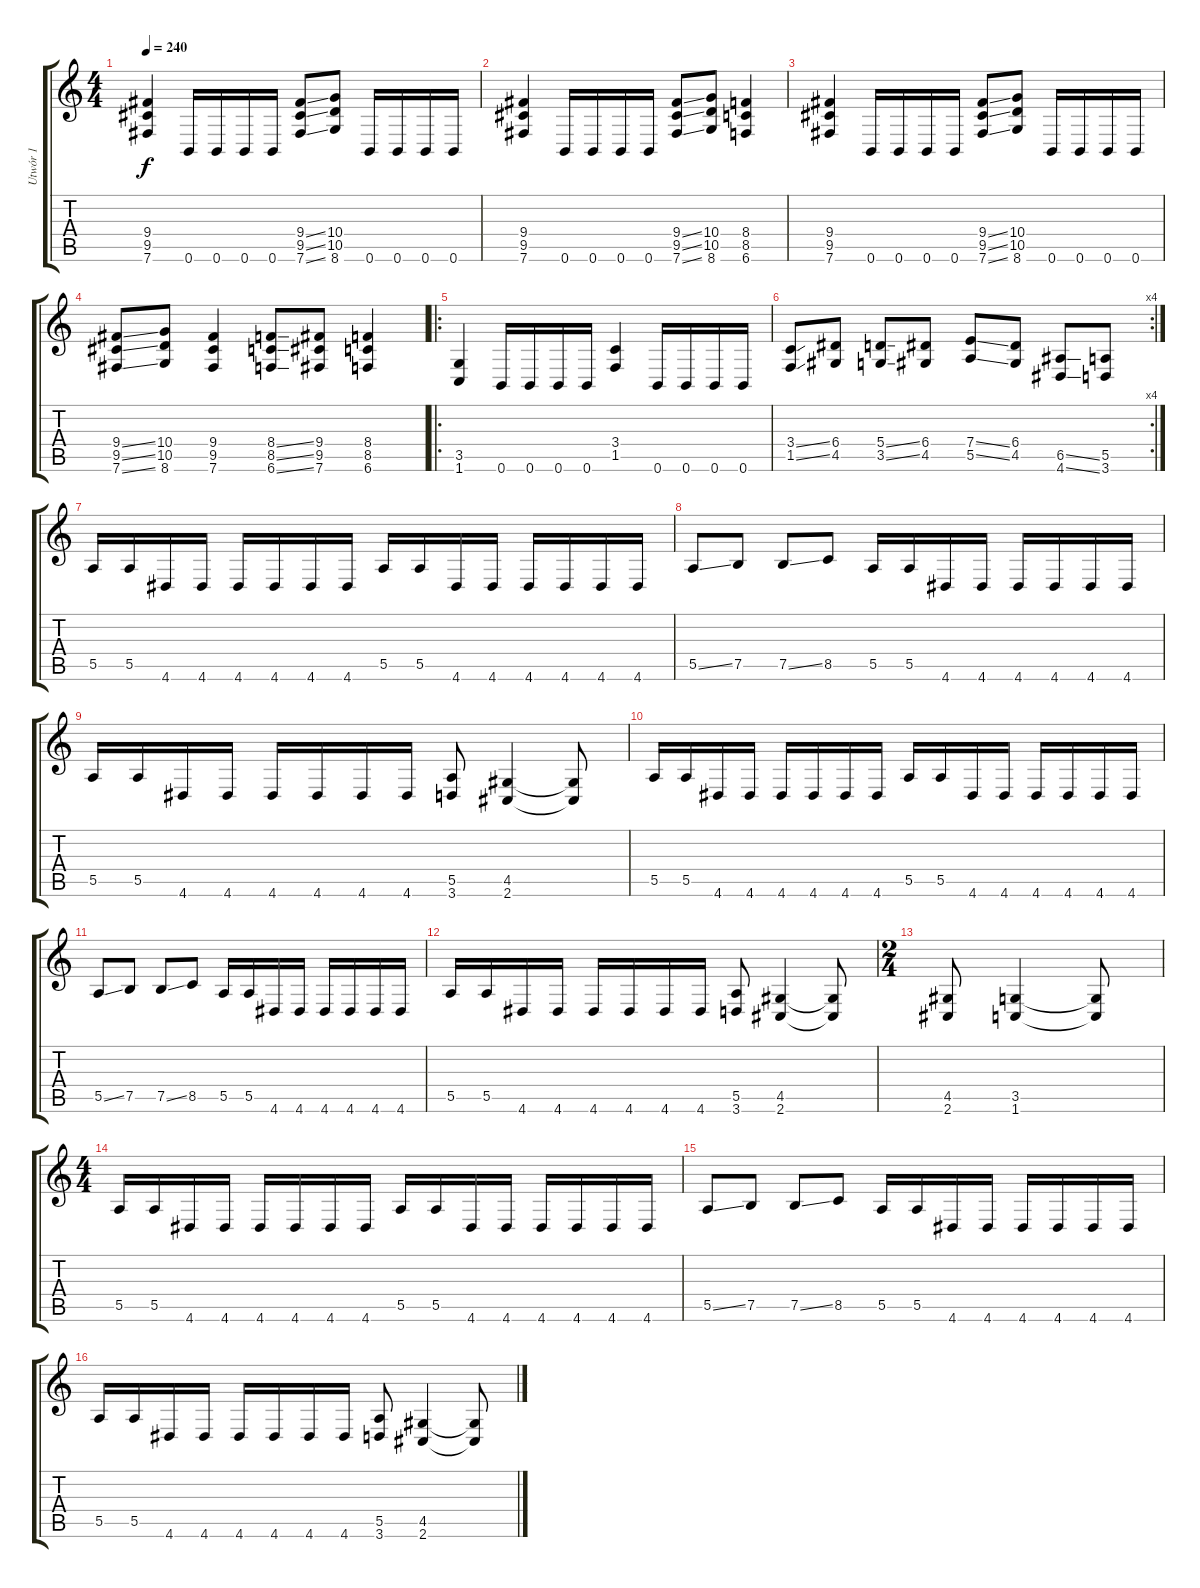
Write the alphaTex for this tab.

\track ("Utwór 1" "Utwór 1") {instrument distortionguitar}
\staff {score tabs}
\tuning (B3 Gb3 D3 A2 E2 B1) {hide}
\ts (4 4)
\tempo 240
\clef g2
\ks c
(9.4 9.5 7.6).4{dy f instrument distortionguitar} 0.6.16 0.6.16 0.6.16 0.6.16 (9.4{ss} 9.5{ss} 7.6{ss}).8 (10.4 10.5 8.6).8 0.6.16 0.6.16 0.6.16 0.6.16 |
(9.4 9.5 7.6).4 0.6.16 0.6.16 0.6.16 0.6.16 (9.4{ss} 9.5{ss} 7.6{ss}).8 (10.4 10.5 8.6).8 (8.4 8.5 6.6).4 |
(9.4 9.5 7.6).4 0.6.16 0.6.16 0.6.16 0.6.16 (9.4{ss} 9.5{ss} 7.6{ss}).8 (10.4 10.5 8.6).8 0.6.16 0.6.16 0.6.16 0.6.16 |
(9.4{ss} 9.5{ss} 7.6{ss}).8 (10.4 10.5 8.6).8 (9.4 9.5 7.6).4 (8.4{ss} 8.5{ss} 6.6{ss}).8 (9.4 9.5 7.6).8 (8.4 8.5 6.6).4 |
\ro
(3.5 1.6).4 0.6.16 0.6.16 0.6.16 0.6.16 (3.4 1.5).4 0.6.16 0.6.16 0.6.16 0.6.16 |
\rc 4
(3.4{ss} 1.5{ss}).8 (6.4 4.5).8 (5.4{ss} 3.5{ss}).8 (6.4 4.5).8 (7.4{ss} 5.5{ss}).8 (6.4 4.5).8 (6.5{ss} 4.6{ss}).8 (5.5 3.6).8 |
5.5.16 5.5.16 4.6.16 4.6.16 4.6.16 4.6.16 4.6.16 4.6.16 5.5.16 5.5.16 4.6.16 4.6.16 4.6.16 4.6.16 4.6.16 4.6.16 |
5.5{ss}.8 7.5.8 7.5{ss}.8 8.5.8 5.5.16 5.5.16 4.6.16 4.6.16 4.6.16 4.6.16 4.6.16 4.6.16 |
5.5.16 5.5.16 4.6.16 4.6.16 4.6.16 4.6.16 4.6.16 4.6.16 (5.5 3.6).8 (4.5 2.6).4 (4.5{t} 2.6{t}).8 |
5.5.16 5.5.16 4.6.16 4.6.16 4.6.16 4.6.16 4.6.16 4.6.16 5.5.16 5.5.16 4.6.16 4.6.16 4.6.16 4.6.16 4.6.16 4.6.16 |
5.5{ss}.8 7.5.8 7.5{ss}.8 8.5.8 5.5.16 5.5.16 4.6.16 4.6.16 4.6.16 4.6.16 4.6.16 4.6.16 |
5.5.16 5.5.16 4.6.16 4.6.16 4.6.16 4.6.16 4.6.16 4.6.16 (5.5 3.6).8 (4.5 2.6).4 (4.5{t} 2.6{t}).8 |
\ts (2 4)
(4.5 2.6).8 (3.5 1.6).4 (3.5{t} 1.6{t}).8 |
\ts (4 4)
5.5.16 5.5.16 4.6.16 4.6.16 4.6.16 4.6.16 4.6.16 4.6.16 5.5.16 5.5.16 4.6.16 4.6.16 4.6.16 4.6.16 4.6.16 4.6.16 |
5.5{ss}.8 7.5.8 7.5{ss}.8 8.5.8 5.5.16 5.5.16 4.6.16 4.6.16 4.6.16 4.6.16 4.6.16 4.6.16 |
5.5.16 5.5.16 4.6.16 4.6.16 4.6.16 4.6.16 4.6.16 4.6.16 (5.5 3.6).8 (4.5 2.6).4 (4.5{t} 2.6{t}).8
